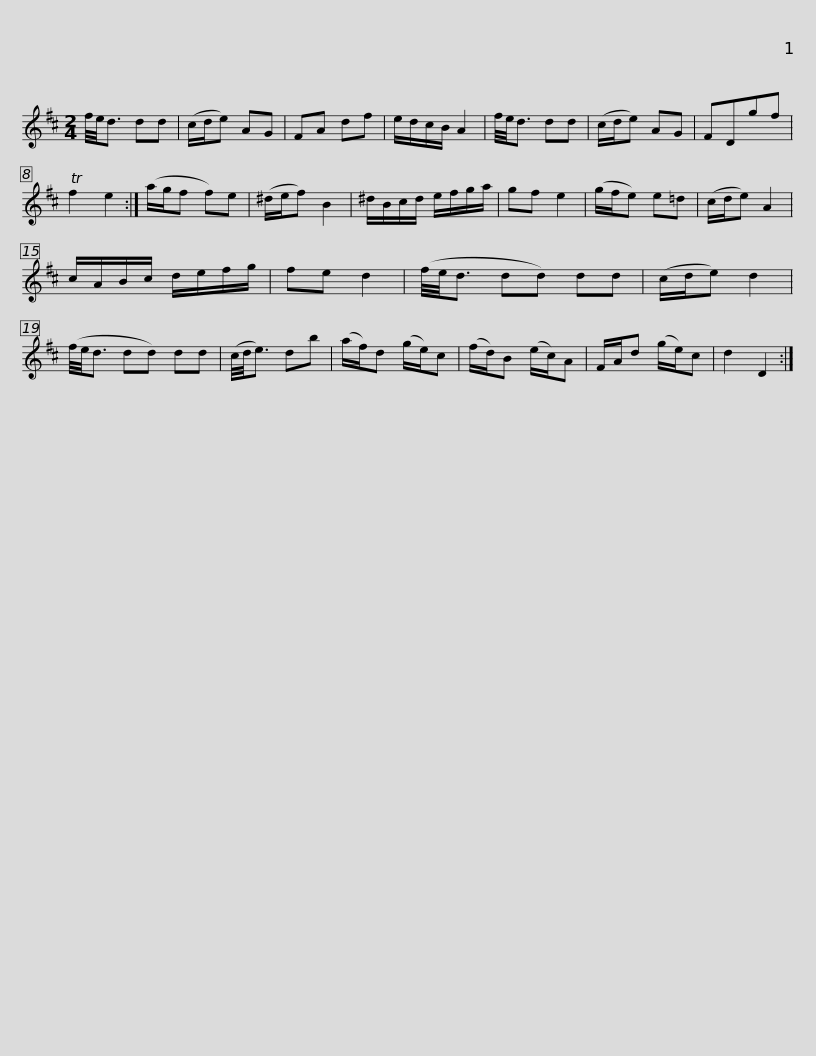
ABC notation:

X:1
L:1/8
M:2/4
I:linebreak $
K:D
V:1 treble
V:1
 f/4e/4d3/2 dd | (c/d/e) AG | FA df | e/d/c/B/ A2 | f/4e/4d3/2 dd | %5
 (c/d/e) AG | FDgf | Tf2 e2 :| (a/g/f f)e |$ (^d/e/f) B2 | %10
 ^d/B/c/d/ e/f/g/a/ | gf e2 | (g/f/e) e=d | (c/d/e) A2 | c/A/B/c/ d/e/f/g/ | %15
 fe d2 | (f/4e/4d3/2 dd) dd |$ (c/d/e) d2 | (f/4e/4d3/2 dd) dd | (c/4d/4e3/2) db | %20
 (a/f/)d (g/e/)c | (f/d/)B (e/c/)A | F/A/d (g/e/)c | d2 D2 :| %24
